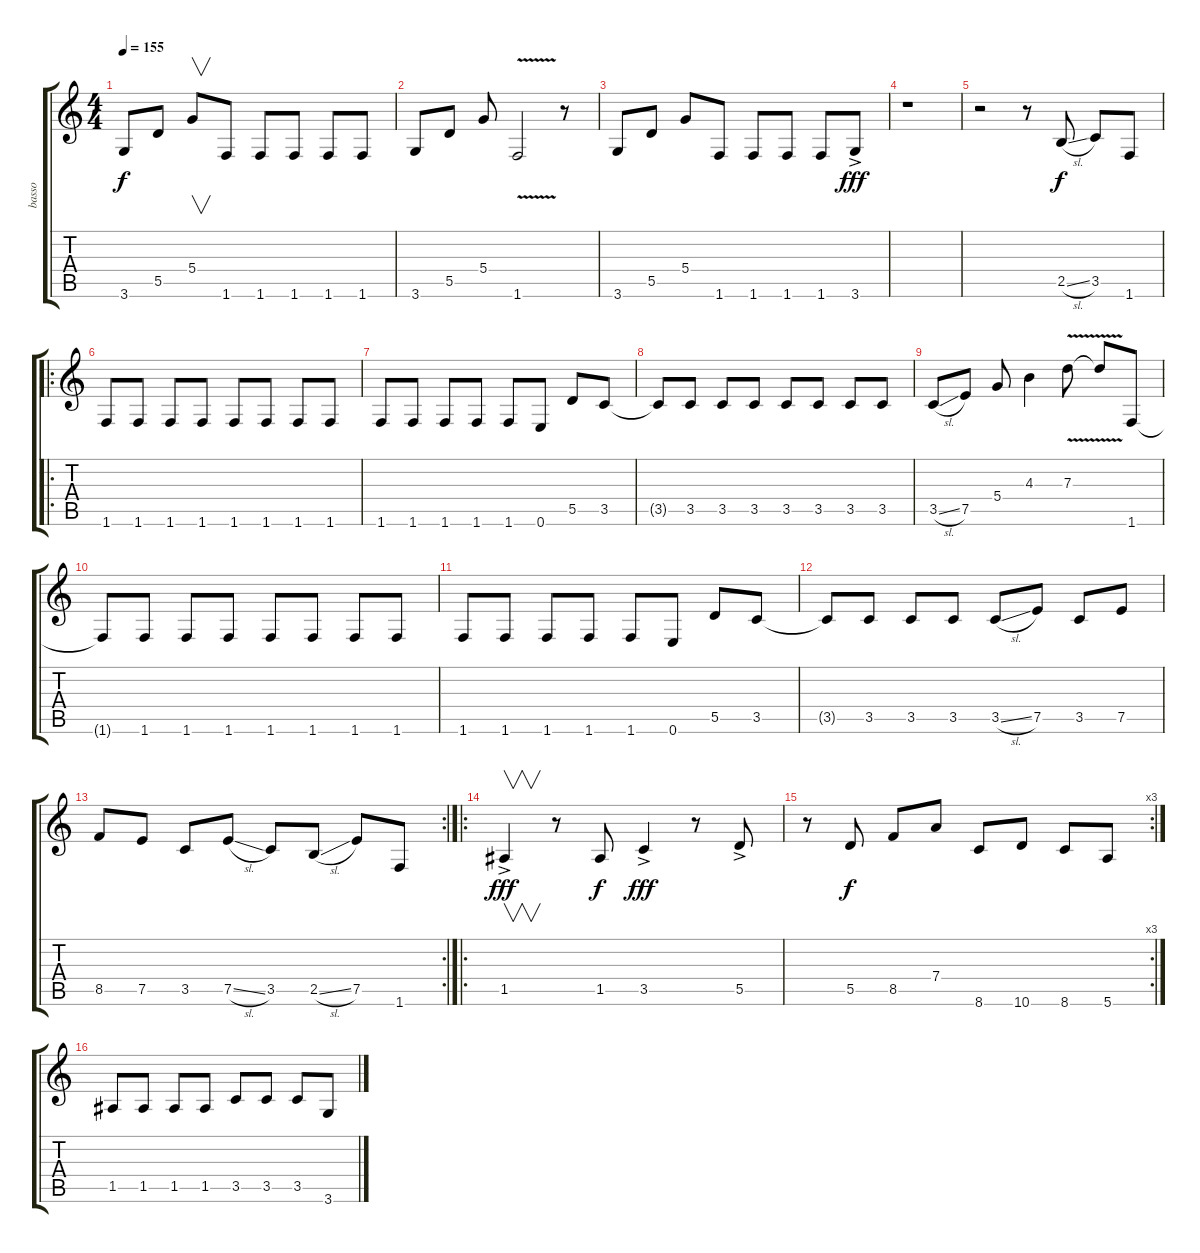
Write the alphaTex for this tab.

\track ("basso" "basso") {instrument electricbasspick}
\staff {score tabs}
\tuning (E4 B3 G3 D3 A2 E2) {hide}
\ts (4 4)
\tempo 155
\clef g2
\ks c
3.6.8{dy f} 5.5.8 5.4.8{v} 1.6.8 1.6.8 1.6.8 1.6.8 1.6.8 |
3.6.8 5.5.8 5.4.8 1.6{v}.2 r.8 |
3.6.8 5.5.8 5.4.8 1.6.8 1.6.8 1.6.8 1.6.8 3.6{ac}.8{dy fff} |
r.1 |
r.2 r.8 2.5{sl}.8{dy f} 3.5.8 1.6.8 |
\ro
1.6.8 1.6.8 1.6.8 1.6.8 1.6.8 1.6.8 1.6.8 1.6.8 |
1.6.8 1.6.8 1.6.8 1.6.8 1.6.8 0.6.8 5.5.8 3.5.8 |
3.5{t}.8 3.5.8 3.5.8 3.5.8 3.5.8 3.5.8 3.5.8 3.5.8 |
3.5{sl}.8 7.5.8 5.4.8 4.3.4 7.3{v}.8 7.3{t}.8 1.6.8 |
1.6{t}.8 1.6.8 1.6.8 1.6.8 1.6.8 1.6.8 1.6.8 1.6.8 |
1.6.8 1.6.8 1.6.8 1.6.8 1.6.8 0.6.8 5.5.8 3.5.8 |
3.5{t}.8 3.5.8 3.5.8 3.5.8 3.5{sl}.8 7.5.8 3.5.8 7.5.8 |
\rc 2
8.5.8 7.5.8 3.5.8 7.5{sl}.8 3.5.8 2.5{sl}.8 7.5.8 1.6.8 |
\ro
1.5{ac}.4{v dy fff} r.8 1.5.8{dy f} 3.5{ac}.4{dy fff} r.8 5.5{ac}.8 |
\rc 3
r.8 5.5.8{dy f} 8.5.8 7.4.8 8.6.8 10.6.8 8.6.8 5.6.8 |
1.5.8 1.5.8 1.5.8 1.5.8 3.5.8 3.5.8 3.5.8 3.6.8
